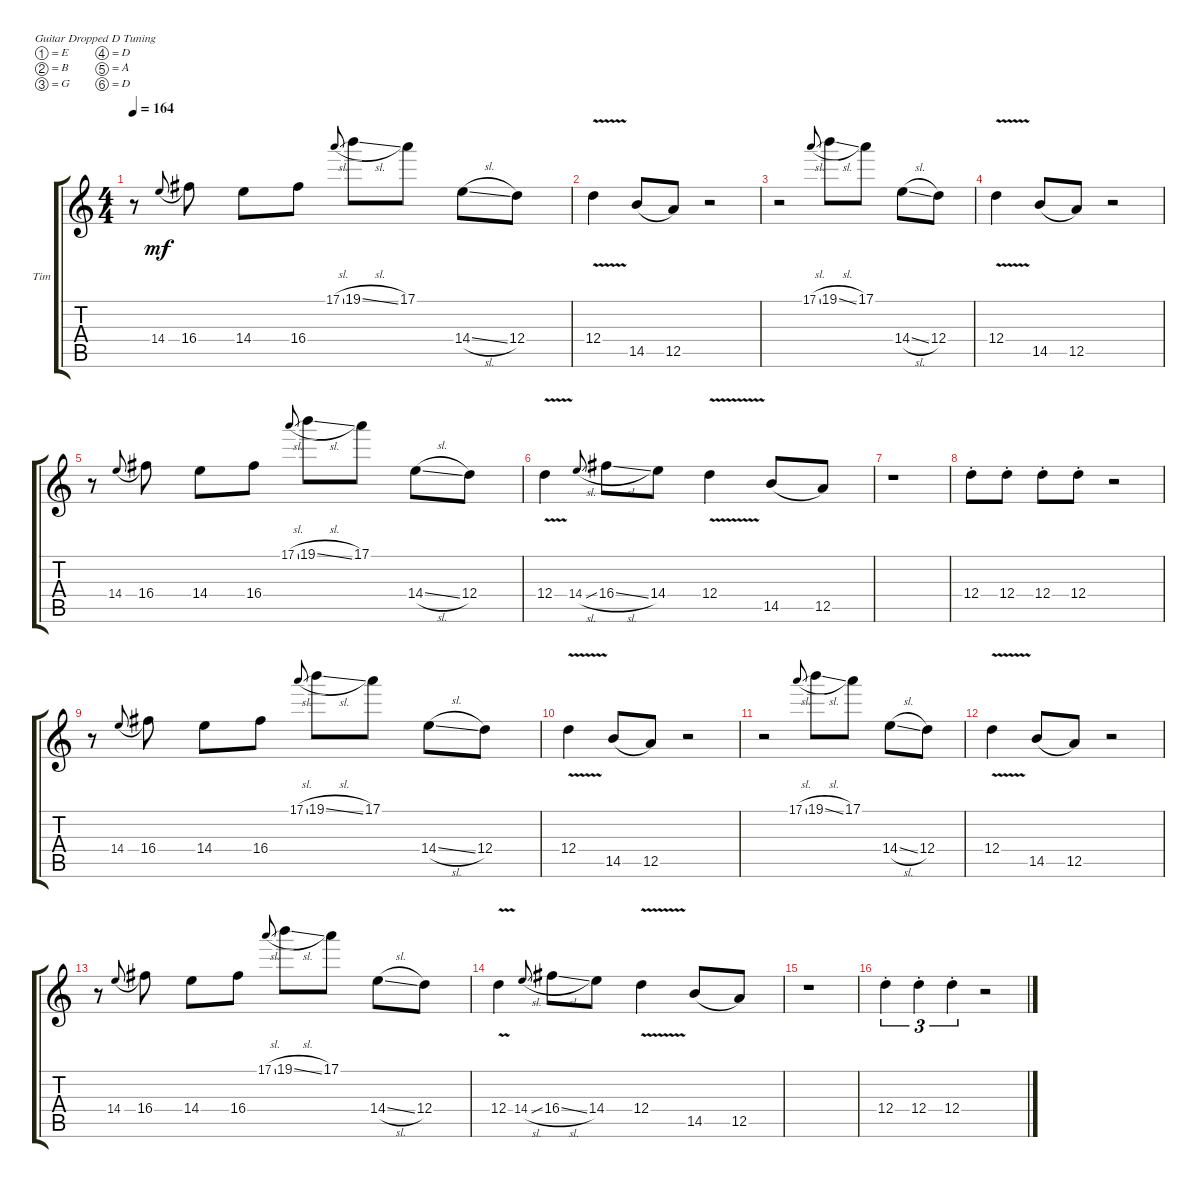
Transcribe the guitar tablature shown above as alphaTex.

\defaultSystemsLayout 4
\bracketExtendMode groupsimilarinstruments
\firstSystemTrackNameOrientation horizontal
\otherSystemsTrackNameOrientation horizontal
\track ("Tim" "Tim") {instrument electricguitarclean}
\staff {score tabs}
\tuning (E4 B3 G3 D3 A2 D2)
\ts (4 4)
\scale
0.525208
\tempo 164
\accidentals auto
\clef g2
\ottava regular
\simile none
\ks c
r.8{dy mf} 14.4.8{gr onbeat legatoorigin} 16.4.8 14.4.8 16.4.8 17.1{sl}.8{gr onbeat} 19.1{sl}.8 17.1.8 14.4{sl}.8 12.4.8 |
\scale
0.474694 12.4{v}.4 14.5.8{legatoorigin} 12.5.8 r.2 |
\scale
0.519983 r.2 17.1{sl}.8{gr onbeat} 19.1{sl}.8 17.1.8 14.4{sl}.8 12.4.8 |
\scale
0.479727 12.4{v}.4 14.5.8{legatoorigin} 12.5.8 r.2 |
\scale
0.507364 r.8 14.4.8{gr onbeat legatoorigin} 16.4.8 14.4.8 16.4.8 17.1{sl}.8{gr onbeat} 19.1{sl}.8 17.1.8 14.4{sl}.8 12.4.8 |
\scale
0.491756 12.4{v}.4 14.4{sl}.8{gr onbeat} 16.4{sl}.8 14.4.8 12.4{v}.4 14.5.8{legatoorigin} 12.5.8 |
\scale
0.497951 r.1 |
\scale
0.501961 12.4{st}.8 12.4{st}.8 12.4{st}.8 12.4{st}.8 r.2 |
\scale
0.492383 r.8 14.4.8{gr onbeat legatoorigin} 16.4.8 14.4.8 16.4.8 17.1{sl}.8{gr onbeat} 19.1{sl}.8 17.1.8 14.4{sl}.8 12.4.8 |
\scale
0.507481 12.4{v}.4 14.5.8{legatoorigin} 12.5.8 r.2 |
\scale
0.50284 r.2 17.1{sl}.8{gr onbeat} 19.1{sl}.8 17.1.8 14.4{sl}.8 12.4.8 |
\scale
0.49681 12.4{v}.4 14.5.8{legatoorigin} 12.5.8 r.2 |
\scale
0.504505 r.8 14.4.8{gr onbeat legatoorigin} 16.4.8 14.4.8 16.4.8 17.1{sl}.8{gr onbeat} 19.1{sl}.8 17.1.8 14.4{sl}.8 12.4.8 |
\scale
0.494598 12.4{v}.4 14.4{sl}.8{gr onbeat} 16.4{sl}.8 14.4.8 12.4{v}.4 14.5.8{legatoorigin} 12.5.8 |
\scale
0.502732 r.1 |
\scale
0.496761 12.4{st}.4{tu (3 2)} 12.4{st}.4{tu (3 2)} 12.4{st}.4{tu (3 2)} r.2
